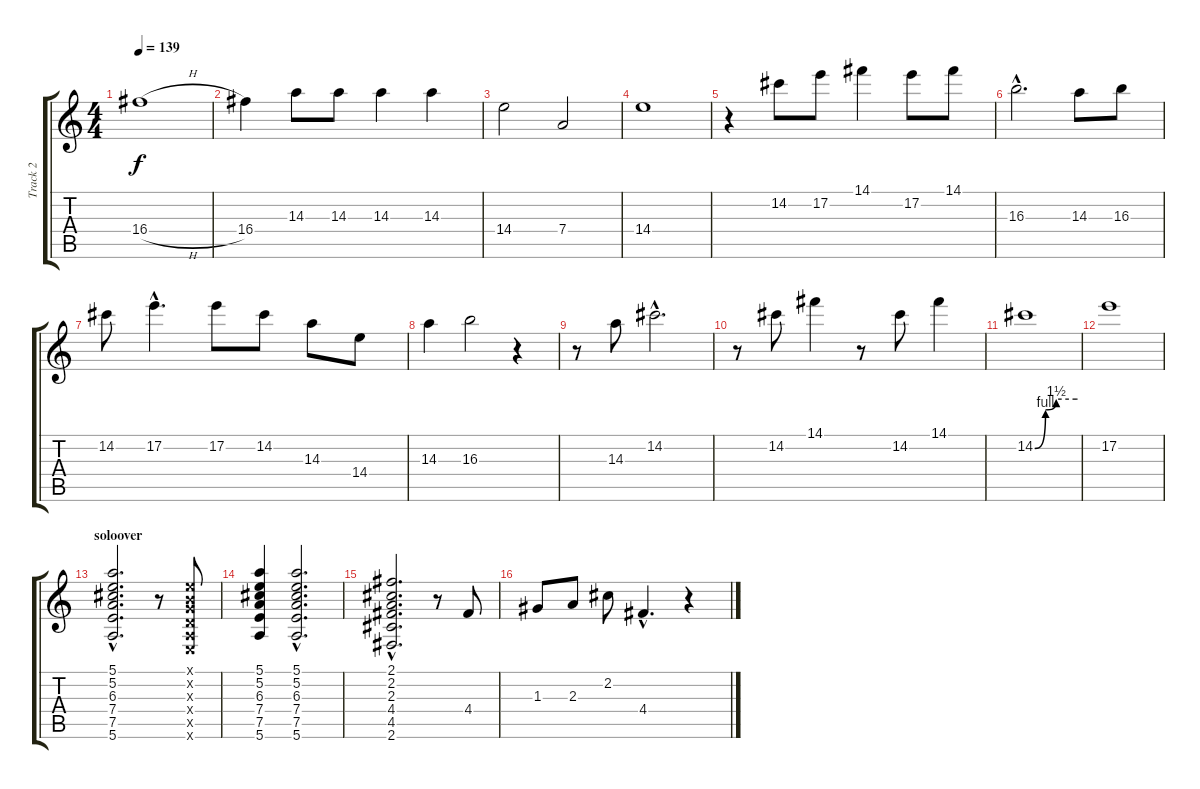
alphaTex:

\track ("Track 2" "Track 2") {instrument overdrivenguitar}
\staff {score tabs}
\tuning (E4 B3 G3 D3 A2 E2) {hide}
\ts (4 4)
\tempo 139
\clef g2
\ks c
16.4{h}.1{dy f} |
16.4.4 14.3.8 14.3.8 14.3.4 14.3.4 |
14.4.2 7.4.2 |
14.4.1 |
r.4 14.2.8 17.2.8 14.1.4 17.2.8 14.1.8 |
16.3{hac}.2{d} 14.3.8 16.3.8 |
14.2.8 17.2{hac}.4{d} 17.2.8 14.2.8 14.3.8 14.4.8 |
14.3.4 16.3.2 r.4 |
r.8 14.3.8 14.2{hac}.2{d} |
r.8 14.2.8 14.1.4 r.8 14.2.8 14.1.4 |
14.2{be (custom 0 0 15 4 30 6 58 6 60 6)}.1 |
17.2.1 |
\section ("" "soloover")
(5.1{hac} 5.2{hac} 6.3{hac} 7.4{hac} 7.5{hac} 5.6{hac}).2{d} r.8 (0.1{x} 0.2{x} 0.3{x} 0.4{x} 0.5{x} 0.6{x}).8 |
(5.1 5.2 6.3 7.4 7.5 5.6).4 (5.1{hac} 5.2{hac} 6.3{hac} 7.4{hac} 7.5{hac} 5.6{hac}).2{d} |
(2.1{hac} 2.2{hac} 2.3{hac} 4.4{hac} 4.5{hac} 2.6{hac}).2{d} r.8 4.4.8 |
1.3.8 2.3.8 2.2.8 4.4{hac}.4{d} r.4
